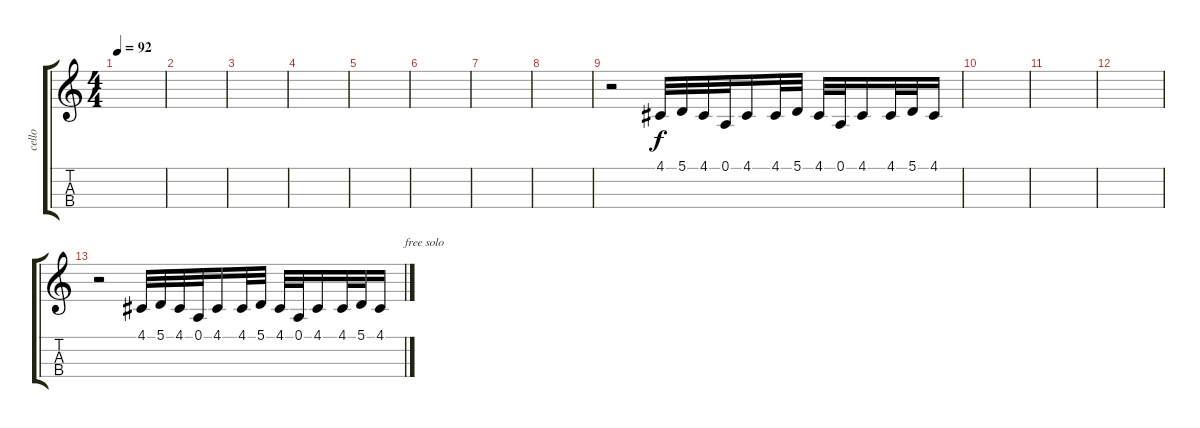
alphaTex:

\track ("cello" "cello") {instrument cello}
\staff {score tabs}
\tuning (A3 D3 G2 C2) {hide}
\ts (4 4)
\tempo 92
\clef g2
\ks c
|
|
|
|
|
|
|
|
r.2 4.1.32 5.1.32 4.1.32 0.1.32 4.1.16 4.1.32 5.1.32 4.1.32 0.1.32 4.1.16 4.1.32 5.1.32 4.1.16 |
|
|
|
r.2 4.1.32 5.1.32 4.1.32 0.1.32 4.1.16 4.1.32 5.1.32 4.1.32 0.1.32 4.1.16 4.1.32 5.1.32 4.1.16{txt "        free solo"}
